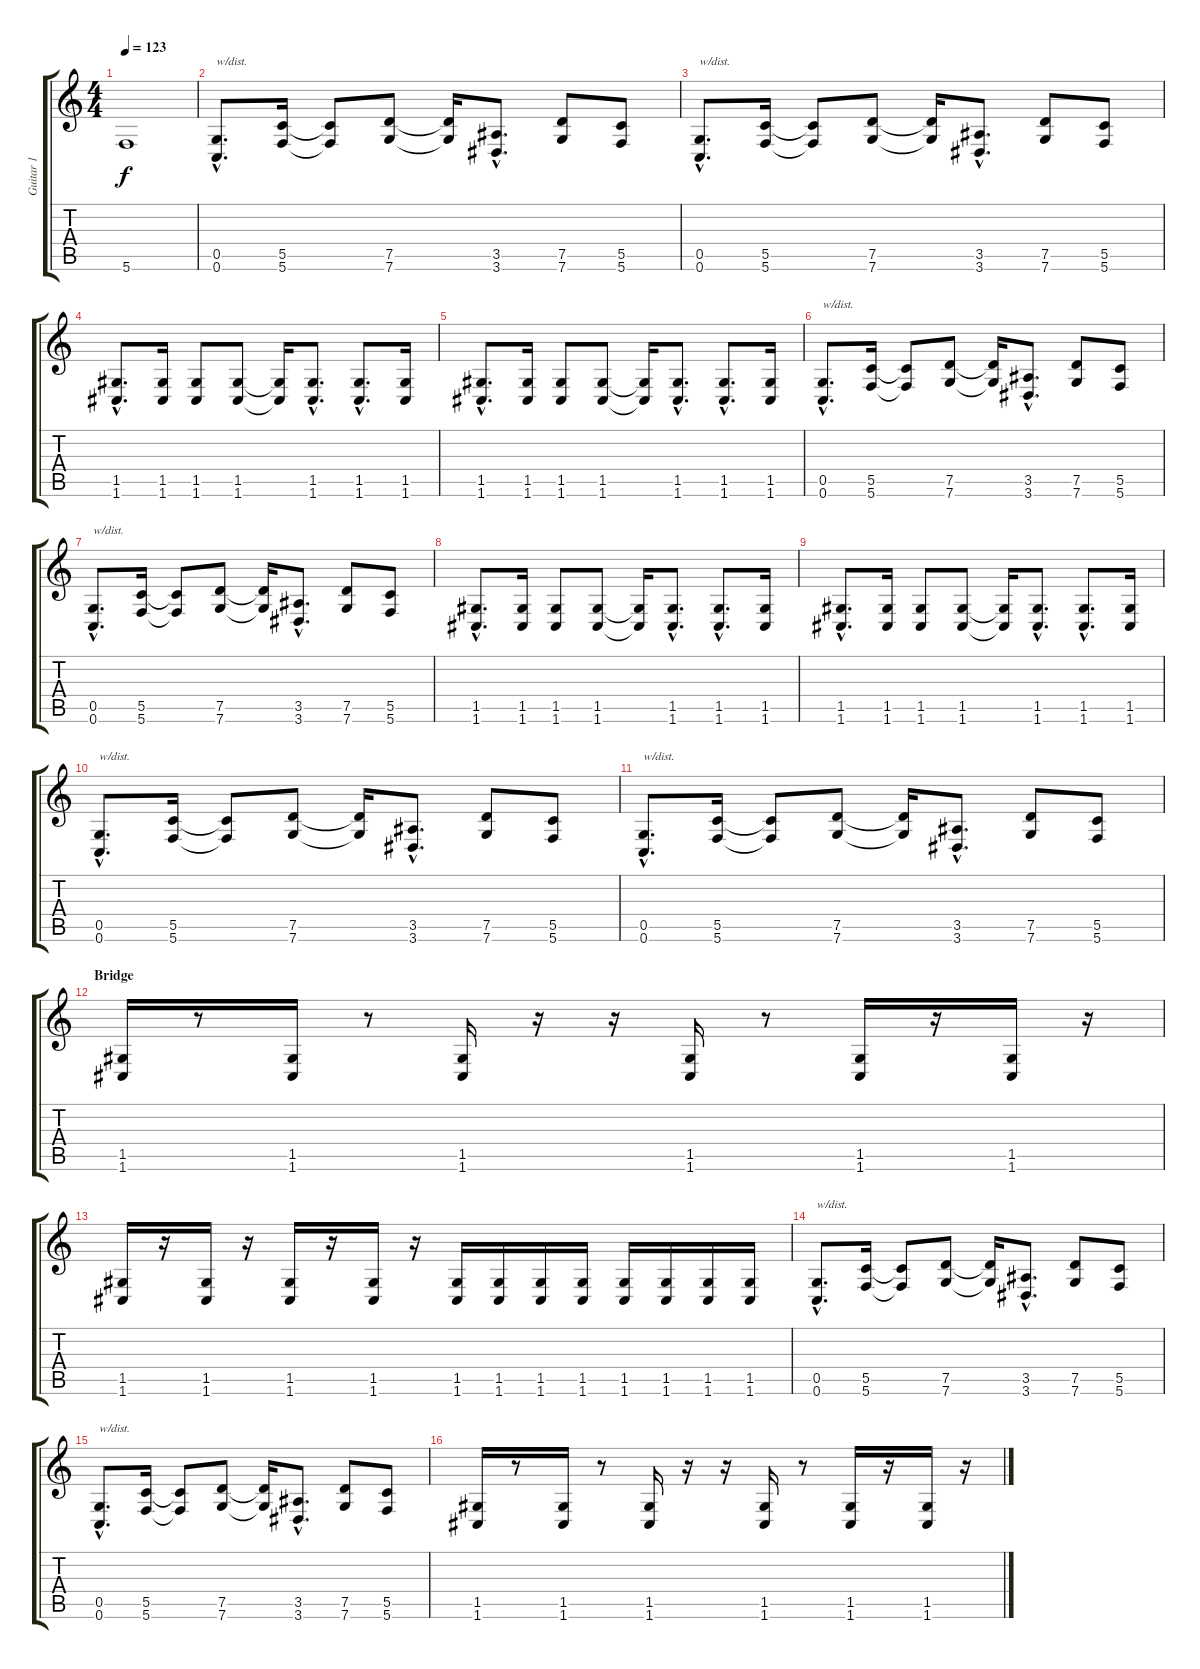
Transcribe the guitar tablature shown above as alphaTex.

\track ("Guitar 1" "Guitar 1") {instrument distortionguitar}
\staff {score tabs}
\tuning (D4 A3 F3 C3 G2 C2) {hide}
\ts (4 4)
\tempo 123
\clef g2
\ks c
5.6{t}.1{dy f} |
(0.5{hac} 0.6{hac}).8{d txt "w/dist." volume 16 instrument distortionguitar} (5.5 5.6).16 (5.5{t} 5.6{t}).8 (7.5 7.6).8 (7.5{t} 7.6{t}).16 (3.5{hac} 3.6{hac}).8{d} (7.5 7.6).8 (5.5 5.6).8 |
(0.5{hac} 0.6{hac}).8{d txt "w/dist." instrument distortionguitar} (5.5 5.6).16 (5.5{t} 5.6{t}).8 (7.5 7.6).8 (7.5{t} 7.6{t}).16 (3.5{hac} 3.6{hac}).8{d} (7.5 7.6).8 (5.5 5.6).8 |
(1.5{hac} 1.6{hac}).8{d} (1.5 1.6).16 (1.5 1.6).8 (1.5 1.6).8 (1.5{t} 1.6{t}).16 (1.5{hac} 1.6{hac}).8{d} (1.5{hac} 1.6{hac}).8{d} (1.5 1.6).16 |
(1.5{hac} 1.6{hac}).8{d} (1.5 1.6).16 (1.5 1.6).8 (1.5 1.6).8 (1.5{t} 1.6{t}).16 (1.5{hac} 1.6{hac}).8{d} (1.5{hac} 1.6{hac}).8{d} (1.5 1.6).16 |
(0.5{hac} 0.6{hac}).8{d txt "w/dist." instrument distortionguitar} (5.5 5.6).16 (5.5{t} 5.6{t}).8 (7.5 7.6).8 (7.5{t} 7.6{t}).16 (3.5{hac} 3.6{hac}).8{d} (7.5 7.6).8 (5.5 5.6).8 |
(0.5{hac} 0.6{hac}).8{d txt "w/dist." instrument distortionguitar} (5.5 5.6).16 (5.5{t} 5.6{t}).8 (7.5 7.6).8 (7.5{t} 7.6{t}).16 (3.5{hac} 3.6{hac}).8{d} (7.5 7.6).8 (5.5 5.6).8 |
(1.5{hac} 1.6{hac}).8{d} (1.5 1.6).16 (1.5 1.6).8 (1.5 1.6).8 (1.5{t} 1.6{t}).16 (1.5{hac} 1.6{hac}).8{d} (1.5{hac} 1.6{hac}).8{d} (1.5 1.6).16 |
(1.5{hac} 1.6{hac}).8{d} (1.5 1.6).16 (1.5 1.6).8 (1.5 1.6).8 (1.5{t} 1.6{t}).16 (1.5{hac} 1.6{hac}).8{d} (1.5{hac} 1.6{hac}).8{d} (1.5 1.6).16 |
(0.5{hac} 0.6{hac}).8{d txt "w/dist." instrument distortionguitar} (5.5 5.6).16 (5.5{t} 5.6{t}).8 (7.5 7.6).8 (7.5{t} 7.6{t}).16 (3.5{hac} 3.6{hac}).8{d} (7.5 7.6).8 (5.5 5.6).8 |
(0.5{hac} 0.6{hac}).8{d txt "w/dist." instrument distortionguitar} (5.5 5.6).16 (5.5{t} 5.6{t}).8 (7.5 7.6).8 (7.5{t} 7.6{t}).16 (3.5{hac} 3.6{hac}).8{d} (7.5 7.6).8 (5.5 5.6).8 |
\section ("" "Bridge")
(1.5 1.6).16 r.8 (1.5 1.6).16 r.8 (1.5 1.6).16 r.16 r.16 (1.5 1.6).16 r.8 (1.5 1.6).16 r.16 (1.5 1.6).16 r.16 |
(1.5 1.6).16 r.16 (1.5 1.6).16 r.16 (1.5 1.6).16 r.16 (1.5 1.6).16 r.16 (1.5 1.6).16 (1.5 1.6).16 (1.5 1.6).16 (1.5 1.6).16 (1.5 1.6).16 (1.5 1.6).16 (1.5 1.6).16 (1.5 1.6).16 |
(0.5{hac} 0.6{hac}).8{d txt "w/dist." volume 16 instrument distortionguitar} (5.5 5.6).16 (5.5{t} 5.6{t}).8 (7.5 7.6).8 (7.5{t} 7.6{t}).16 (3.5{hac} 3.6{hac}).8{d} (7.5 7.6).8 (5.5 5.6).8 |
(0.5{hac} 0.6{hac}).8{d txt "w/dist." instrument distortionguitar} (5.5 5.6).16 (5.5{t} 5.6{t}).8 (7.5 7.6).8 (7.5{t} 7.6{t}).16 (3.5{hac} 3.6{hac}).8{d} (7.5 7.6).8 (5.5 5.6).8 |
(1.5 1.6).16 r.8 (1.5 1.6).16 r.8 (1.5 1.6).16 r.16 r.16 (1.5 1.6).16 r.8 (1.5 1.6).16 r.16 (1.5 1.6).16 r.16
